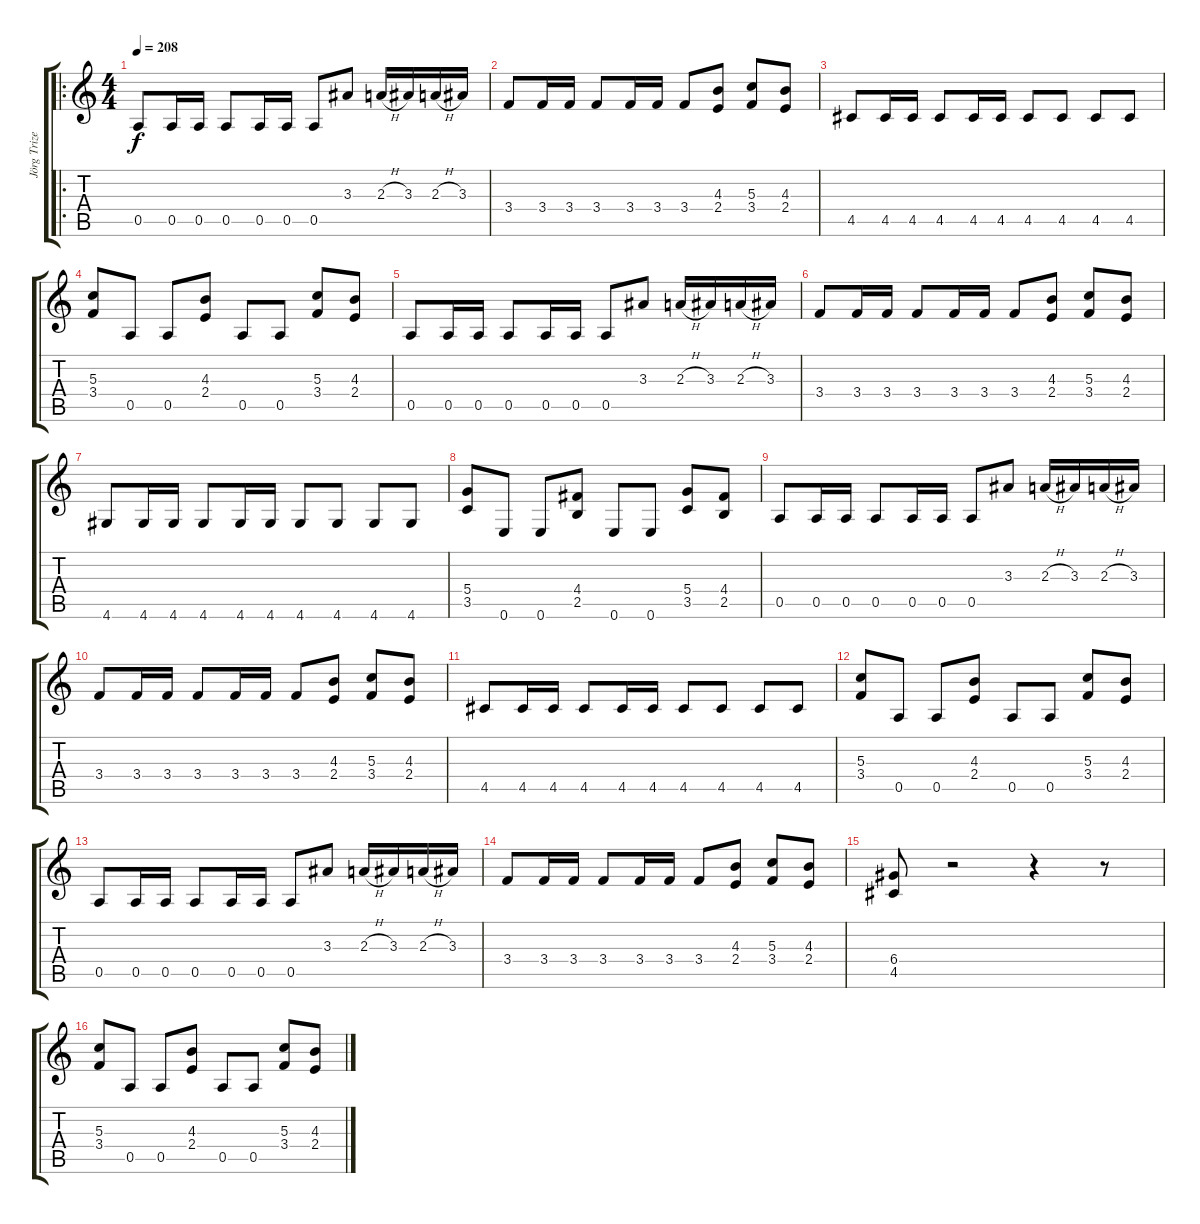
\track ("Jörg Trizebiatowski" "Jörg Trize") {instrument overdrivenguitar}
\staff {score tabs}
\tuning (E4 B3 G3 D3 A2 E2) {hide}
\ro
\ts (4 4)
\tempo 208
\clef g2
\ks c
0.5.8{dy f} 0.5.16 0.5.16 0.5.8 0.5.16 0.5.16 0.5.8 3.3.8 2.3{h}.16 3.3.16 2.3{h}.16 3.3.16 |
3.4.8 3.4.16 3.4.16 3.4.8 3.4.16 3.4.16 3.4.8 (4.3 2.4).8 (5.3 3.4).8 (4.3 2.4).8 |
4.5.8 4.5.16 4.5.16 4.5.8 4.5.16 4.5.16 4.5.8 4.5.8 4.5.8 4.5.8 |
(5.3 3.4).8 0.5.8 0.5.8 (4.3 2.4).8 0.5.8 0.5.8 (5.3 3.4).8 (4.3 2.4).8 |
0.5.8 0.5.16 0.5.16 0.5.8 0.5.16 0.5.16 0.5.8 3.3.8 2.3{h}.16 3.3.16 2.3{h}.16 3.3.16 |
3.4.8 3.4.16 3.4.16 3.4.8 3.4.16 3.4.16 3.4.8 (4.3 2.4).8 (5.3 3.4).8 (4.3 2.4).8 |
4.6.8 4.6.16 4.6.16 4.6.8 4.6.16 4.6.16 4.6.8 4.6.8 4.6.8 4.6.8 |
(5.4 3.5).8 0.6.8 0.6.8 (4.4 2.5).8 0.6.8 0.6.8 (5.4 3.5).8 (4.4 2.5).8 |
0.5.8 0.5.16 0.5.16 0.5.8 0.5.16 0.5.16 0.5.8 3.3.8 2.3{h}.16 3.3.16 2.3{h}.16 3.3.16 |
3.4.8 3.4.16 3.4.16 3.4.8 3.4.16 3.4.16 3.4.8 (4.3 2.4).8 (5.3 3.4).8 (4.3 2.4).8 |
4.5.8 4.5.16 4.5.16 4.5.8 4.5.16 4.5.16 4.5.8 4.5.8 4.5.8 4.5.8 |
(5.3 3.4).8 0.5.8 0.5.8 (4.3 2.4).8 0.5.8 0.5.8 (5.3 3.4).8 (4.3 2.4).8 |
0.5.8 0.5.16 0.5.16 0.5.8 0.5.16 0.5.16 0.5.8 3.3.8 2.3{h}.16 3.3.16 2.3{h}.16 3.3.16 |
3.4.8 3.4.16 3.4.16 3.4.8 3.4.16 3.4.16 3.4.8 (4.3 2.4).8 (5.3 3.4).8 (4.3 2.4).8 |
(6.4 4.5).8 r.2 r.4 r.8 |
(5.3 3.4).8 0.5.8 0.5.8 (4.3 2.4).8 0.5.8 0.5.8 (5.3 3.4).8 (4.3 2.4).8
